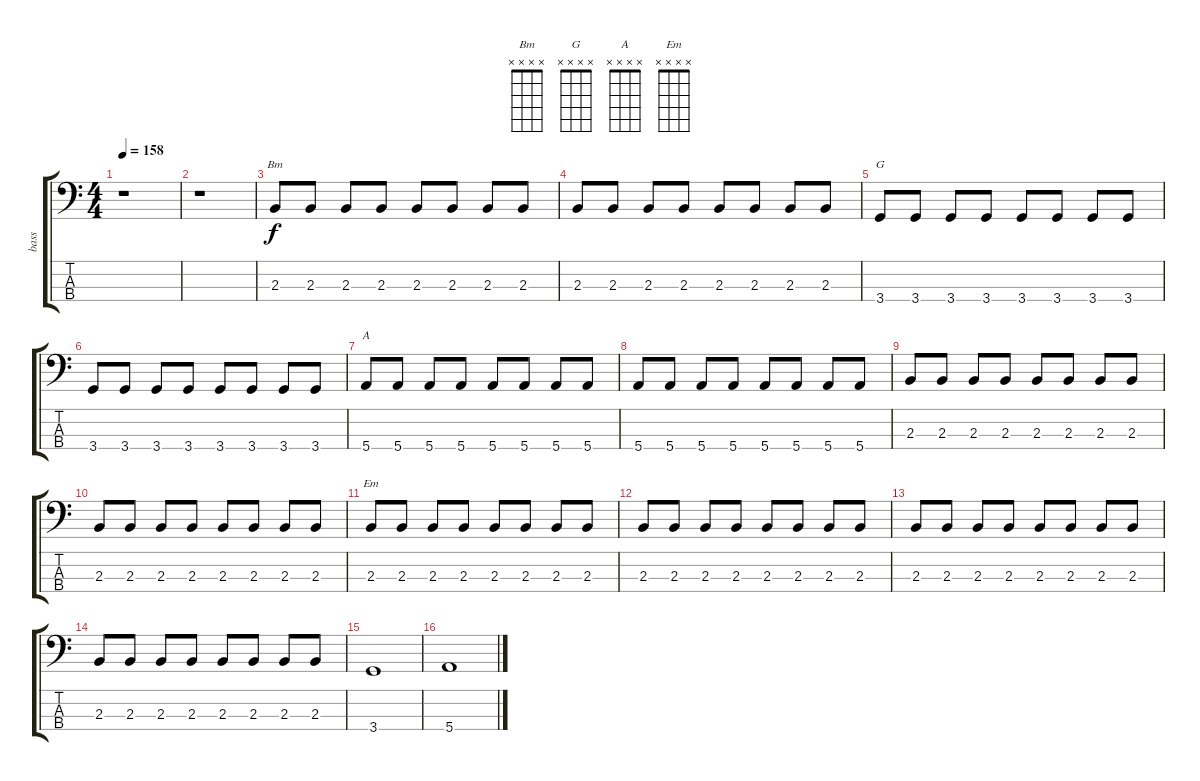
\track ("bass" "bass") {instrument electricbassfinger}
\staff {score tabs}
\tuning (G2 D2 A1 E1) {hide}
\chord ("Bm" x x x x)
\chord ("G" x x x x)
\chord ("A" x x x x)
\chord ("Em" x x x x)
\ts (4 4)
\tempo 158
\clef f4
\ks c
r.1{dy f} |
r.1 |
2.3.8{ch "Bm"} 2.3.8 2.3.8 2.3.8 2.3.8 2.3.8 2.3.8 2.3.8 |
2.3.8 2.3.8 2.3.8 2.3.8 2.3.8 2.3.8 2.3.8 2.3.8 |
3.4.8{ch "G"} 3.4.8 3.4.8 3.4.8 3.4.8 3.4.8 3.4.8 3.4.8 |
3.4.8 3.4.8 3.4.8 3.4.8 3.4.8 3.4.8 3.4.8 3.4.8 |
5.4.8{ch "A"} 5.4.8 5.4.8 5.4.8 5.4.8 5.4.8 5.4.8 5.4.8 |
5.4.8 5.4.8 5.4.8 5.4.8 5.4.8 5.4.8 5.4.8 5.4.8 |
2.3.8 2.3.8 2.3.8 2.3.8 2.3.8 2.3.8 2.3.8 2.3.8 |
2.3.8 2.3.8 2.3.8 2.3.8 2.3.8 2.3.8 2.3.8 2.3.8 |
2.3.8{ch "Em"} 2.3.8 2.3.8 2.3.8 2.3.8 2.3.8 2.3.8 2.3.8 |
2.3.8 2.3.8 2.3.8 2.3.8 2.3.8 2.3.8 2.3.8 2.3.8 |
2.3.8 2.3.8 2.3.8 2.3.8 2.3.8 2.3.8 2.3.8 2.3.8 |
2.3.8 2.3.8 2.3.8 2.3.8 2.3.8 2.3.8 2.3.8 2.3.8 |
3.4.1 |
5.4.1
